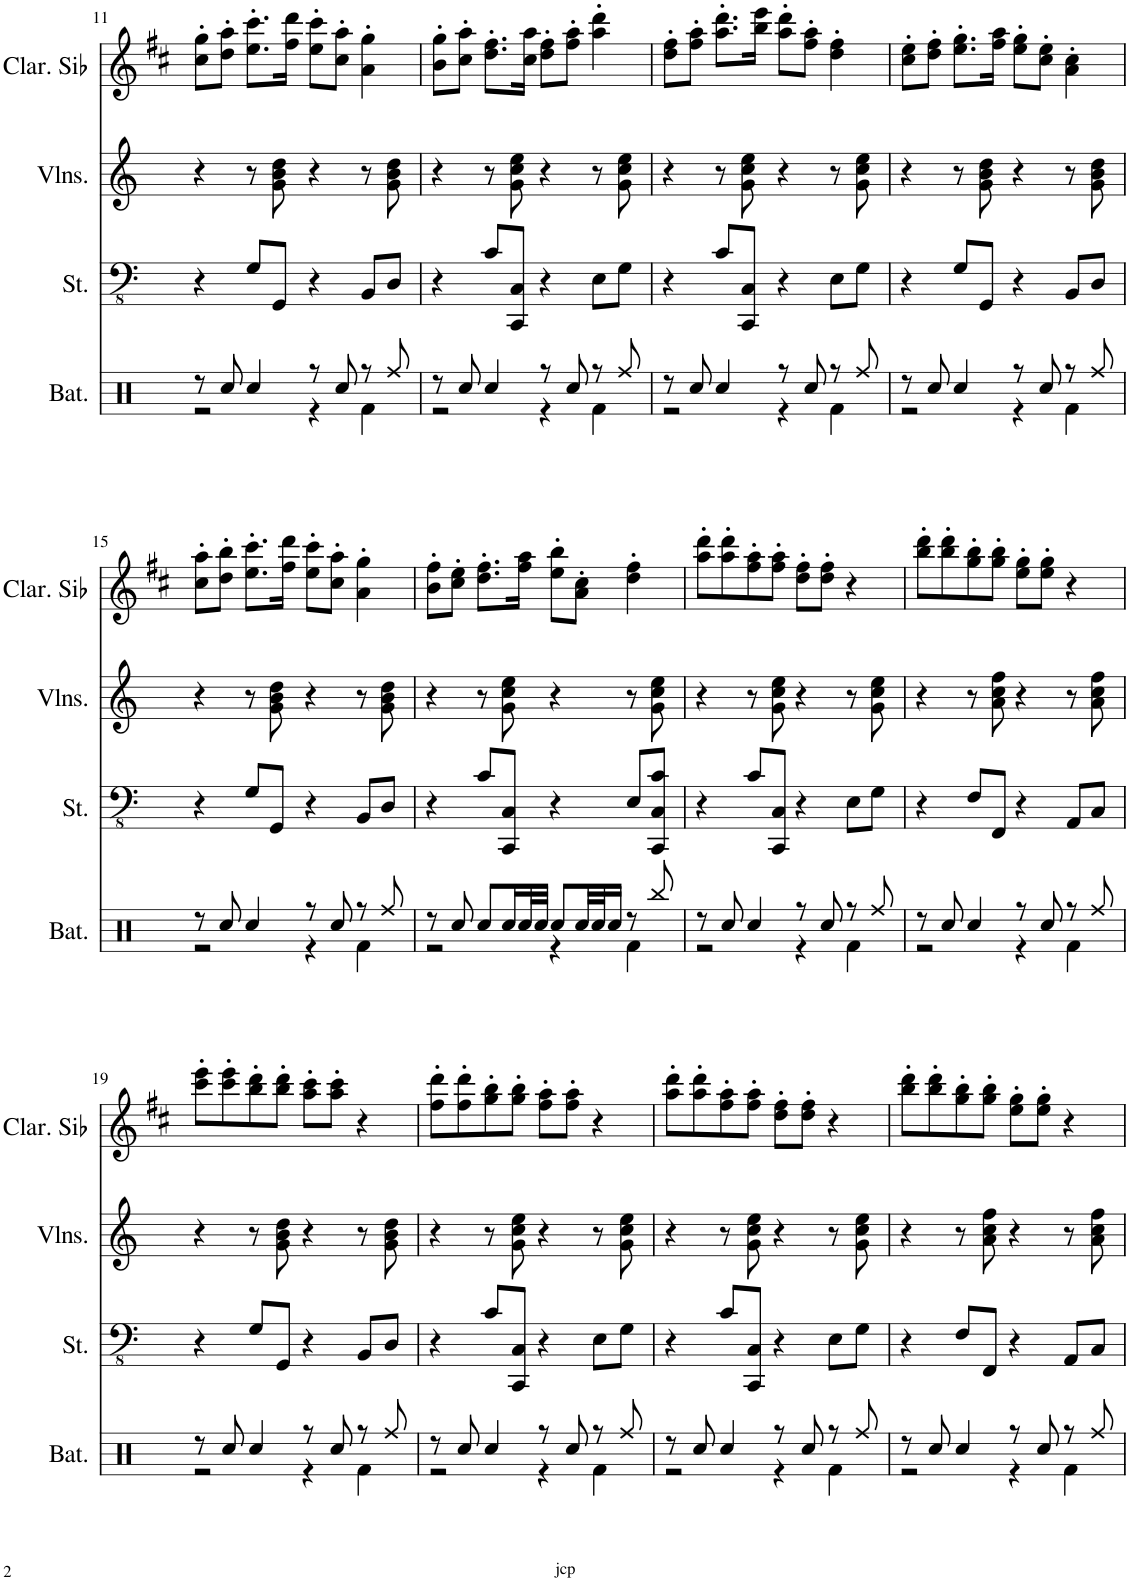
**kern	**kern	**kern	**kern
*part4	*part3	*part2	*part1
*staff4	*staff3	*staff2	*staff1
*I"Batterie	*I"Cordes	*I"Violons	*I"Clarinette en Sib
*I'Bat.	*	*I'Vlns.	*I'Clar. Sib
!!LO:PB:g=z
*clefX	*clefFv4	*clefG2	*clefG2
*	*	*	*Trd1c2
*k[]	*k[]	*k[]	*k[f#c#]
*M4/4	*M4/4	*M4/4	*M4/4
=11	=11	=11	=11
*^	*	*	*
8r	2r	4r	4r	8cc#\' 8gg\'L
8Rcc/	.	.	.	8dd\' 8aa\'J
4Rcc/	.	8GG/L	8r	8.ee\' 8.ccc#\'L
.	.	8GGG/J	8g\ 8b\ 8dd\	.
.	.	.	.	16ff#\ 16ddd\Jk
8r	4r	4r	4r	8ee\' 8ccc#\'L
8Rcc/	.	.	.	8cc#\' 8aa\'J
8r	4Rf\	8BBB/L	8r	4a\' 4gg\'
8Rff/	.	8DD/J	8g\ 8b\ 8dd\	.
=12	=12	=12	=12	=12
8r	2r	4r	4r	8b\' 8gg\'L
8Rcc/	.	.	.	8cc#\' 8aa\'J
4Rcc/	.	8C/L	8r	8.dd\' 8.ff#\'L
.	.	8CCC/ 8CC/J	8g\ 8cc\ 8ee\	.
.	.	.	.	16cc#\ 16aa\Jk
8r	4r	4r	4r	8dd\' 8ff#\'L
8Rcc/	.	.	.	8ff#\' 8aa\'J
8r	4Rf\	8EE\L	8r	4aa\' 4ddd\'
8Rff/	.	8GG\J	8g\ 8cc\ 8ee\	.
=13	=13	=13	=13	=13
8r	2r	4r	4r	8dd\' 8ff#\'L
8Rcc/	.	.	.	8ff#\' 8aa\'J
4Rcc/	.	8C/L	8r	8.aa\' 8.ddd\'L
.	.	8CCC/ 8CC/J	8g\ 8cc\ 8ee\	.
.	.	.	.	16bb\ 16eee\Jk
8r	4r	4r	4r	8aa\' 8ddd\'L
8Rcc/	.	.	.	8ff#\' 8aa\'J
8r	4Rf\	8EE\L	8r	4dd\' 4ff#\'
8Rff/	.	8GG\J	8g\ 8cc\ 8ee\	.
=14	=14	=14	=14	=14
8r	2r	4r	4r	8cc#\' 8ee\'L
8Rcc/	.	.	.	8dd\' 8ff#\'J
4Rcc/	.	8GG/L	8r	8.ee\' 8.gg\'L
.	.	8GGG/J	8g\ 8b\ 8dd\	.
.	.	.	.	16ff#\ 16aa\Jk
8r	4r	4r	4r	8ee\' 8gg\'L
8Rcc/	.	.	.	8cc#\' 8ee\'J
8r	4Rf\	8BBB/L	8r	4a\' 4cc#\'
8Rff/	.	8DD/J	8g\ 8b\ 8dd\	.
!!LO:LB:g=z
=15	=15	=15	=15	=15
8r	2r	4r	4r	8cc#\' 8aa\'L
8Rcc/	.	.	.	8dd\' 8bb\'J
4Rcc/	.	8GG/L	8r	8.ee\' 8.ccc#\'L
.	.	8GGG/J	8g\ 8b\ 8dd\	.
.	.	.	.	16ff#\ 16ddd\Jk
8r	4r	4r	4r	8ee\' 8ccc#\'L
8Rcc/	.	.	.	8cc#\' 8aa\'J
8r	4Rf\	8BBB/L	8r	4a\' 4gg\'
8Rff/	.	8DD/J	8g\ 8b\ 8dd\	.
=16	=16	=16	=16	=16
8r	2r	4r	4r	8b\' 8ff#\'L
8Rcc/	.	.	.	8cc#\' 8ee\'J
8Rcc/L	.	8C/L	8r	8.dd\' 8.ff#\'L
16Rcc/L	.	8CCC/ 8CC/J	8g\ 8cc\ 8ee\	.
32Rcc/L	.	.	.	16ff#\ 16aa\Jk
32Rcc/JJJ	.	.	.	.
8Rcc/L	4r	4r	4r	8ee\' 8bb\'L
32Rcc/LL	.	.	.	8a\' 8cc#\'J
32Rcc/J	.	.	.	.
16Rcc/JJ	.	.	.	.
8r	4Rf\	8EE/L	8r	4dd\' 4ff#\'
8Rbb/	.	8CCC/ 8CC/ 8C/J	8g\ 8cc\ 8ee\	.
=17	=17	=17	=17	=17
8r	2r	4r	4r	8aa\' 8ddd\'L
8Rcc/	.	.	.	8aa\' 8ddd\'
4Rcc/	.	8C/L	8r	8ff#\' 8aa\'
.	.	8CCC/ 8CC/J	8g\ 8cc\ 8ee\	8ff#\' 8aa\'J
8r	4r	4r	4r	8dd\' 8ff#\'L
8Rcc/	.	.	.	8dd\' 8ff#\'J
8r	4Rf\	8EE\L	8r	4r
8Rff/	.	8GG\J	8g\ 8cc\ 8ee\	.
=18	=18	=18	=18	=18
8r	2r	4r	4r	8bb\' 8ddd\'L
8Rcc/	.	.	.	8bb\' 8ddd\'
4Rcc/	.	8FF/L	8r	8gg\' 8bb\'
.	.	8FFF/J	8a\ 8cc\ 8ff\	8gg\' 8bb\'J
8r	4r	4r	4r	8ee\' 8gg\'L
8Rcc/	.	.	.	8ee\' 8gg\'J
8r	4Rf\	8AAA/L	8r	4r
8Rff/	.	8CC/J	8a\ 8cc\ 8ff\	.
!!LO:LB:g=z
=19	=19	=19	=19	=19
8r	2r	4r	4r	8ccc#\' 8eee\'L
8Rcc/	.	.	.	8ccc#\' 8eee\'
4Rcc/	.	8GG/L	8r	8bb\' 8ddd\'
.	.	8GGG/J	8g\ 8b\ 8dd\	8bb\' 8ddd\'J
8r	4r	4r	4r	8aa\' 8ccc#\'L
8Rcc/	.	.	.	8aa\' 8ccc#\'J
8r	4Rf\	8BBB/L	8r	4r
8Rff/	.	8DD/J	8g\ 8b\ 8dd\	.
=20	=20	=20	=20	=20
8r	2r	4r	4r	8ff#\' 8ddd\'L
8Rcc/	.	.	.	8ff#\' 8ddd\'
4Rcc/	.	8C/L	8r	8gg\' 8bb\'
.	.	8CCC/ 8CC/J	8g\ 8cc\ 8ee\	8gg\' 8bb\'J
8r	4r	4r	4r	8ff#\' 8aa\'L
8Rcc/	.	.	.	8ff#\' 8aa\'J
8r	4Rf\	8EE\L	8r	4r
8Rff/	.	8GG\J	8g\ 8cc\ 8ee\	.
=21	=21	=21	=21	=21
8r	2r	4r	4r	8aa\' 8ddd\'L
8Rcc/	.	.	.	8aa\' 8ddd\'
4Rcc/	.	8C/L	8r	8ff#\' 8aa\'
.	.	8CCC/ 8CC/J	8g\ 8cc\ 8ee\	8ff#\' 8aa\'J
8r	4r	4r	4r	8dd\' 8ff#\'L
8Rcc/	.	.	.	8dd\' 8ff#\'J
8r	4Rf\	8EE\L	8r	4r
8Rff/	.	8GG\J	8g\ 8cc\ 8ee\	.
=22	=22	=22	=22	=22
8r	2r	4r	4r	8bb\' 8ddd\'L
8Rcc/	.	.	.	8bb\' 8ddd\'
4Rcc/	.	8FF/L	8r	8gg\' 8bb\'
.	.	8FFF/J	8a\ 8cc\ 8ff\	8gg\' 8bb\'J
8r	4r	4r	4r	8ee\' 8gg\'L
8Rcc/	.	.	.	8ee\' 8gg\'J
8r	4Rf\	8AAA/L	8r	4r
8Rff/	.	8CC/J	8a\ 8cc\ 8ff\	.
*v	*v	*	*	*
=	=	=	=
*-	*-	*-	*-
